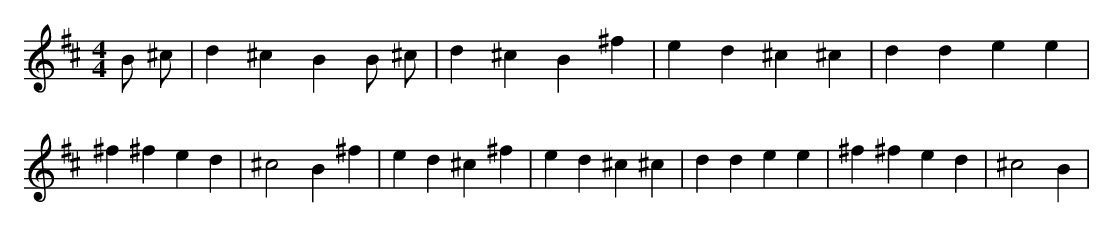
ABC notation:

X:1
M:4/4
L:1/8
K:D
B ^c | d2 ^c2 B2 B ^c | d2 ^c2 B2 ^f2 | e2 d2 ^c2 ^c2 | d2 d2 e2 e2 | ^f2 ^f2 e2 d2 | ^c4 B2 ^f2 | e2 d2 ^c2 ^f2 | e2 d2 ^c2 ^c2 | d2 d2 e2 e2 | ^f2 ^f2 e2 d2 | ^c4 B2 |
